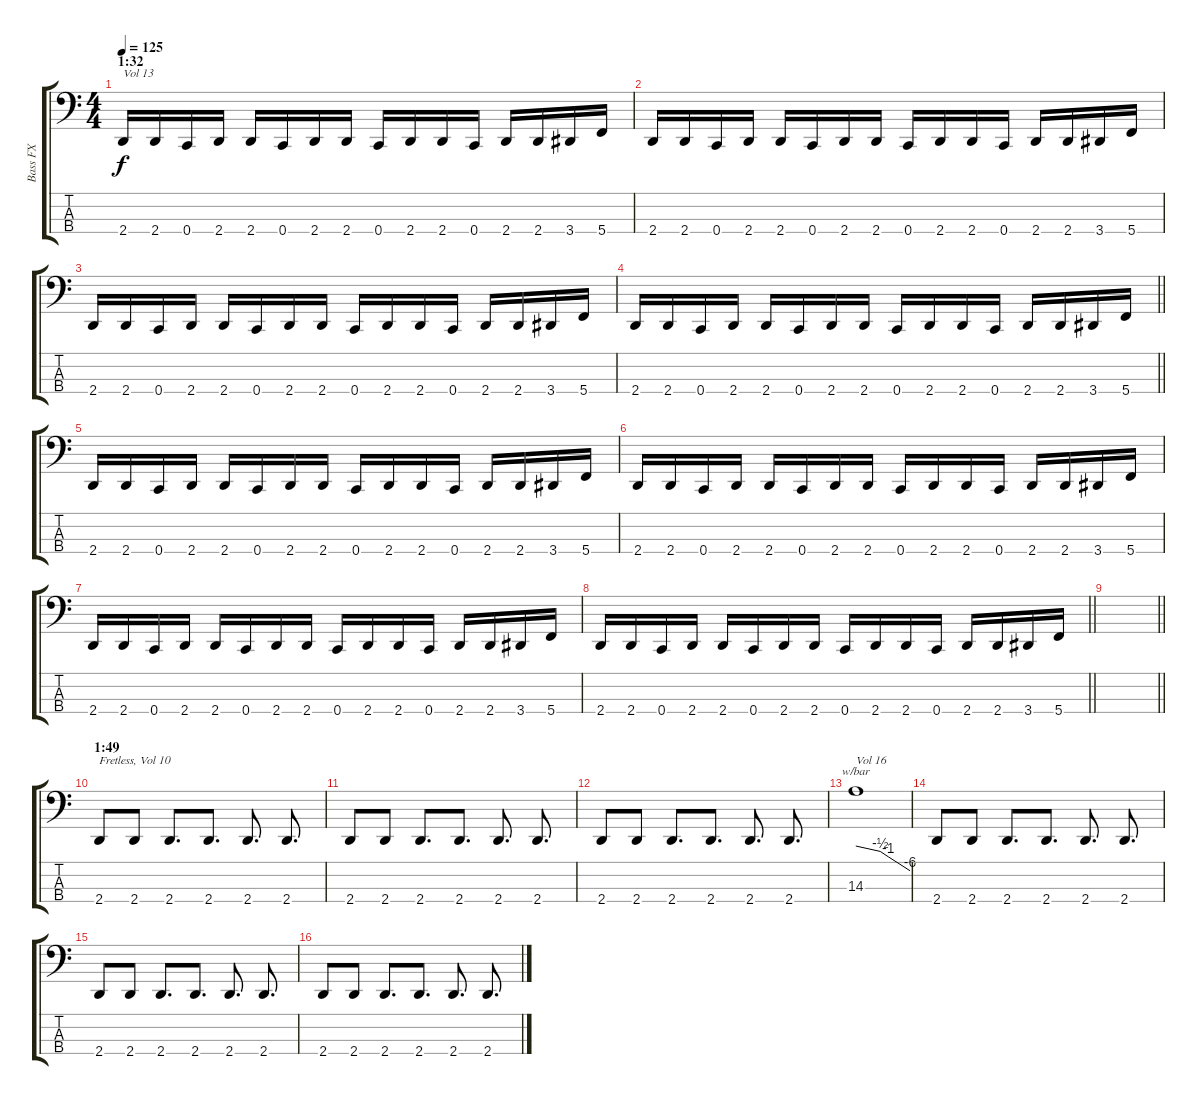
\track ("Bass FX" "Bass FX") {instrument synthbass1}
\staff {score tabs}
\tuning (F2 C2 G1 C1) {hide}
\ts (4 4)
\section ("" "1:32")
\tempo 125
\clef f4
\ks c
2.4.16{txt "Vol 13" dy f volume 13} 2.4.16 0.4.16 2.4.16 2.4.16 0.4.16 2.4.16 2.4.16 0.4.16 2.4.16 2.4.16 0.4.16 2.4.16 2.4.16 3.4.16 5.4.16 |
2.4.16 2.4.16 0.4.16 2.4.16 2.4.16 0.4.16 2.4.16 2.4.16 0.4.16 2.4.16 2.4.16 0.4.16 2.4.16 2.4.16 3.4.16 5.4.16 |
2.4.16 2.4.16 0.4.16 2.4.16 2.4.16 0.4.16 2.4.16 2.4.16 0.4.16 2.4.16 2.4.16 0.4.16 2.4.16 2.4.16 3.4.16 5.4.16 |
\barLineRight lightlight
2.4.16 2.4.16 0.4.16 2.4.16 2.4.16 0.4.16 2.4.16 2.4.16 0.4.16 2.4.16 2.4.16 0.4.16 2.4.16 2.4.16 3.4.16 5.4.16 |
2.4.16 2.4.16 0.4.16 2.4.16 2.4.16 0.4.16 2.4.16 2.4.16 0.4.16 2.4.16 2.4.16 0.4.16 2.4.16 2.4.16 3.4.16 5.4.16 |
2.4.16 2.4.16 0.4.16 2.4.16 2.4.16 0.4.16 2.4.16 2.4.16 0.4.16 2.4.16 2.4.16 0.4.16 2.4.16 2.4.16 3.4.16 5.4.16 |
2.4.16 2.4.16 0.4.16 2.4.16 2.4.16 0.4.16 2.4.16 2.4.16 0.4.16 2.4.16 2.4.16 0.4.16 2.4.16 2.4.16 3.4.16 5.4.16 |
\barLineRight lightlight
2.4.16 2.4.16 0.4.16 2.4.16 2.4.16 0.4.16 2.4.16 2.4.16 0.4.16 2.4.16 2.4.16 0.4.16 2.4.16 2.4.16 3.4.16 5.4.16 |
\barLineRight lightlight
|
\section ("" "1:49")
2.4.8{txt "Fretless, Vol 10" volume 10 instrument fretlessbass} 2.4.8 2.4.8{d} 2.4.8{d} 2.4.8{d} 2.4.8{d} |
2.4.8 2.4.8 2.4.8{d} 2.4.8{d} 2.4.8{d} 2.4.8{d} |
2.4.8 2.4.8 2.4.8{d} 2.4.8{d} 2.4.8{d} 2.4.8{d} |
14.3.1{tbe (custom default 0 0 27 -2 36 -4 60 -24) txt "Vol 16" volume 16} |
2.4.8 2.4.8 2.4.8{d} 2.4.8{d} 2.4.8{d} 2.4.8{d} |
2.4.8 2.4.8 2.4.8{d} 2.4.8{d} 2.4.8{d} 2.4.8{d} |
2.4.8 2.4.8 2.4.8{d} 2.4.8{d} 2.4.8{d} 2.4.8{d}
